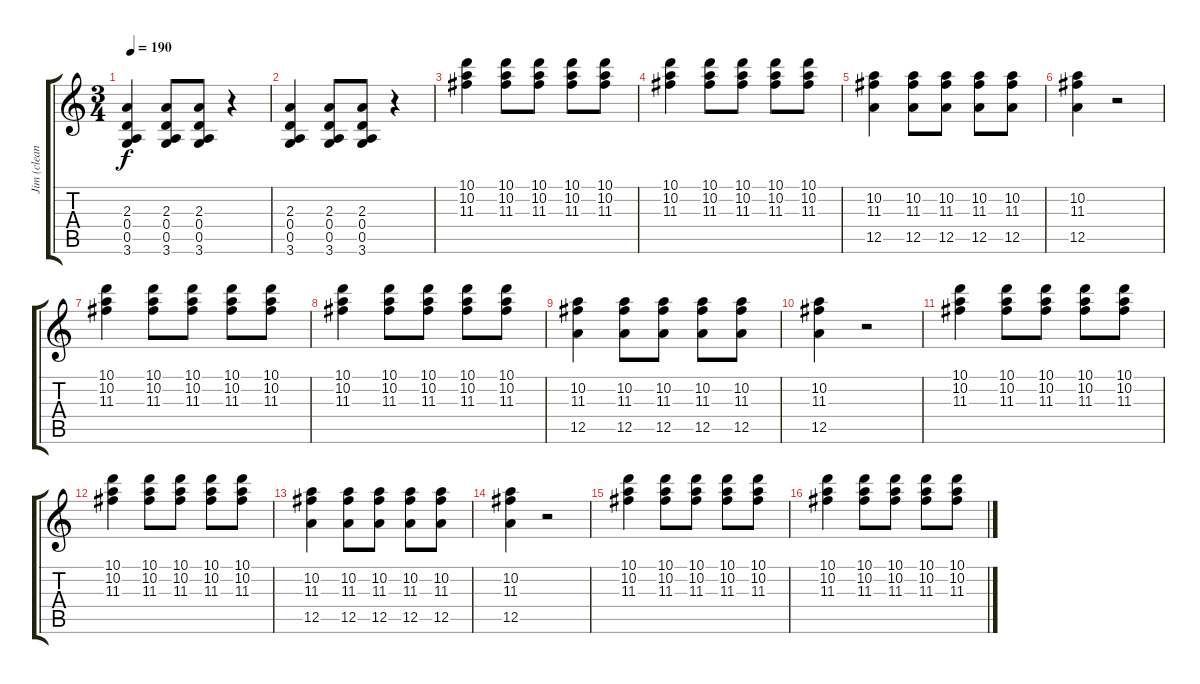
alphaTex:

\track ("Jim (clean)" "Jim (clean") {instrument electricguitarjazz}
\staff {score tabs}
\tuning (E4 B3 G3 D3 A2 E2) {hide}
\ts (3 4)
\tempo 190
\clef g2
\ks c
(2.3 0.4 0.5 3.6).4{dy f} (2.3 0.4 0.5 3.6).8 (2.3 0.4 0.5 3.6).8 r.4 |
(2.3 0.4 0.5 3.6).4 (2.3 0.4 0.5 3.6).8 (2.3 0.4 0.5 3.6).8 r.4 |
(10.1 10.2 11.3).4 (10.1 10.2 11.3).8 (10.1 10.2 11.3).8 (10.1 10.2 11.3).8 (10.1 10.2 11.3).8 |
(10.1 10.2 11.3).4 (10.1 10.2 11.3).8 (10.1 10.2 11.3).8 (10.1 10.2 11.3).8 (10.1 10.2 11.3).8 |
(10.2 11.3 12.5).4 (10.2 11.3 12.5).8 (10.2 11.3 12.5).8 (10.2 11.3 12.5).8 (10.2 11.3 12.5).8 |
(10.2 11.3 12.5).4 r.2 |
(10.1 10.2 11.3).4 (10.1 10.2 11.3).8 (10.1 10.2 11.3).8 (10.1 10.2 11.3).8 (10.1 10.2 11.3).8 |
(10.1 10.2 11.3).4 (10.1 10.2 11.3).8 (10.1 10.2 11.3).8 (10.1 10.2 11.3).8 (10.1 10.2 11.3).8 |
(10.2 11.3 12.5).4 (10.2 11.3 12.5).8 (10.2 11.3 12.5).8 (10.2 11.3 12.5).8 (10.2 11.3 12.5).8 |
(10.2 11.3 12.5).4 r.2 |
(10.1 10.2 11.3).4 (10.1 10.2 11.3).8 (10.1 10.2 11.3).8 (10.1 10.2 11.3).8 (10.1 10.2 11.3).8 |
(10.1 10.2 11.3).4 (10.1 10.2 11.3).8 (10.1 10.2 11.3).8 (10.1 10.2 11.3).8 (10.1 10.2 11.3).8 |
(10.2 11.3 12.5).4 (10.2 11.3 12.5).8 (10.2 11.3 12.5).8 (10.2 11.3 12.5).8 (10.2 11.3 12.5).8 |
(10.2 11.3 12.5).4 r.2 |
(10.1 10.2 11.3).4 (10.1 10.2 11.3).8 (10.1 10.2 11.3).8 (10.1 10.2 11.3).8 (10.1 10.2 11.3).8 |
(10.1 10.2 11.3).4 (10.1 10.2 11.3).8 (10.1 10.2 11.3).8 (10.1 10.2 11.3).8 (10.1 10.2 11.3).8
